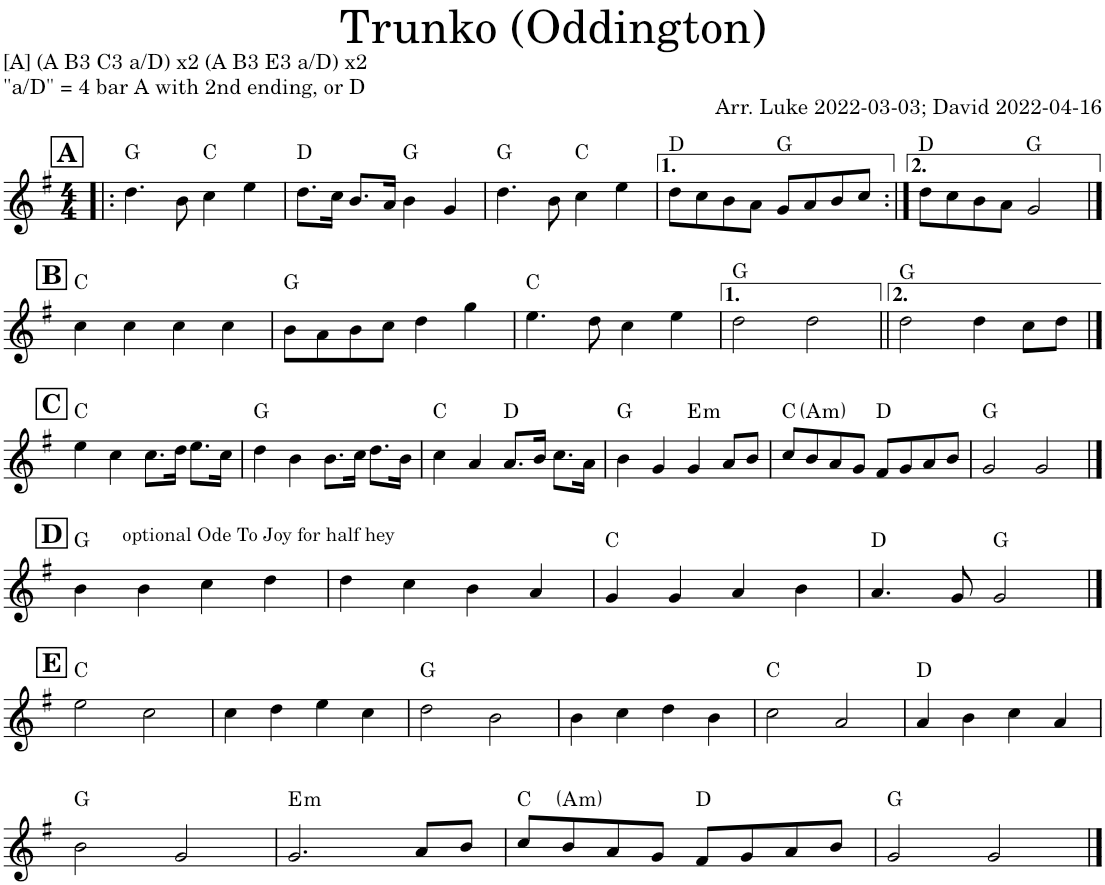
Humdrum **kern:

**kern	**harte
*part1	*part1
*staff1	*
*I"Piano	*
*I'Pno.	*
*clefG2	*
*k[f#]	*
*M4/4	*
!!LO:REH:place=s1:a:B:cj:fs=14:t=A
=1!|:	=1!|:
4.dd\	G:maj
8b\	.
4cc\	C:maj
4ee\	.
=2	=2
8.dd\L	D:maj
16cc\Jk	.
8.b/L	.
16a/Jk	.
4b\	G:maj
4g/	.
=3	=3
4.dd\	G:maj
8b\	.
4cc\	C:maj
4ee\	.
=4	=4
8dd\L	D:maj
8cc\	.
8b\	.
8a\J	.
8g/L	G:maj
8a/	.
8b/	.
8cc/J	.
=5:|!	=5:|!
8dd\L	D:maj
8cc\	.
8b\	.
8a\J	.
2g/	G:maj
!!LO:LB:g=z
!!LO:REH:place=s1:a:B:cj:fs=14:t=B
==6	==6
4cc\	C:maj
4cc\	.
4cc\	.
4cc\	.
=7	=7
8b\L	G:maj
8a\	.
8b\	.
8cc\J	.
4dd\	.
4gg\	.
=8	=8
4.ee\	C:maj
8dd\	.
4cc\	.
4ee\	.
=9	=9
2dd\	G:maj
2dd\	.
=10||	=10||
2dd\	G:maj
4dd\	.
8cc\L	.
8dd\J	.
!!LO:LB:g=z
!!LO:REH:place=s1:a:B:cj:fs=14:t=C
==11	==11
4ee\	C:maj
4cc\	.
8.cc\L	.
16dd\Jk	.
8.ee\L	.
16cc\Jk	.
=12	=12
4dd\	G:maj
4b\	.
8.b\L	.
16cc\Jk	.
8.dd\L	.
16b\Jk	.
=13	=13
4cc\	C:maj
4a/	.
8.a/L	D:maj
16b/Jk	.
8.cc\L	.
16a\Jk	.
=14	=14
4b\	G:maj
4g/	.
!	!LO:H:kt=m
4g/	E:min
8a/L	.
8b/J	.
=15	=15
8cc/L	C:maj
!	!LO:H:kt=m
8b/	A:min
8a/	.
8g/J	.
8f#/L	D:maj
8g/	.
8a/	.
8b/J	.
=16	=16
2g/	G:maj
2g/	.
!!LO:LB:g=z
!!LO:REH:place=s1:a:B:cj:fs=14:t=D
==17	==17
!LO:TX:a:t=optional Ode To Joy for half hey	!
4b\	G:maj
4b\	.
4cc\	.
4dd\	.
=18	=18
4dd\	.
4cc\	.
4b\	.
4a/	.
=19	=19
4g/	C:maj
4g/	.
4a/	.
4b\	.
=20	=20
4.a/	D:maj
8g/	.
2g/	G:maj
!!LO:LB:g=z
!!LO:REH:place=s1:a:B:cj:fs=14:t=E
==21	==21
2ee\	C:maj
2cc\	.
=22	=22
4cc\	.
4dd\	.
4ee\	.
4cc\	.
=23	=23
2dd\	G:maj
2b\	.
=24	=24
4b\	.
4cc\	.
4dd\	.
4b\	.
=25	=25
2cc\	C:maj
2a/	.
=26	=26
4a/	D:maj
4b\	.
4cc\	.
4a/	.
!!LO:LB:g=z
=27	=27
2b\	G:maj
2g/	.
=28	=28
!	!LO:H:kt=m
2.g/	E:min
8a/L	.
8b/J	.
=29	=29
8cc/L	C:maj
!	!LO:H:kt=m
8b/	A:min
8a/	.
8g/J	.
8f#/L	D:maj
8g/	.
8a/	.
8b/J	.
=30	=30
2g/	G:maj
2g/	.
==	==
*-	*-
